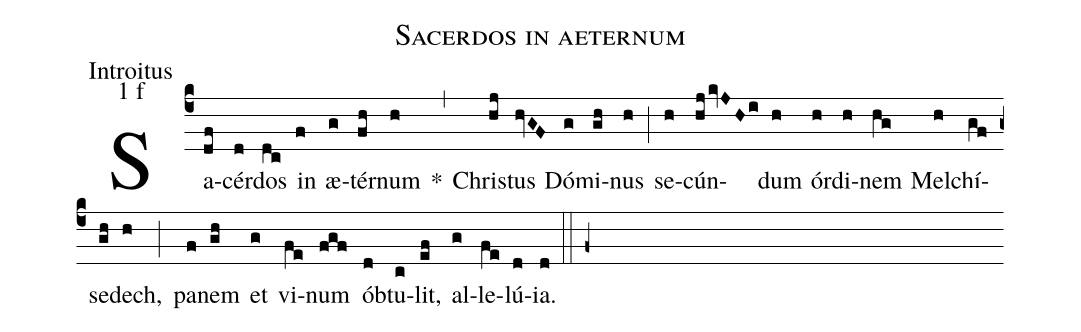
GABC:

name: Sacerdos in aeternum;
office-part: Introitus;
mode: 1;
mode-differentia: f;
%%
(c4)

Sa(df)cér(d)dos(dc) in(f) æ(g)tér(fh)num(h) *(,) Chris(hj)tus(hvGF) Dó(g)mi(gh)nus(h) (;) se(h)cún(hjkvJHi)dum(h) ór(h)di(h)nem(hg) Mel(h)chí(gf)se(gh)dech,(h) (;) pa(f)nem(gh) et(g) vi(fe)num(fgf) ób(d)tu(c)lit,(ef) al(g)le(fe)lú(d)ia.(d)

(::)

(f+)
